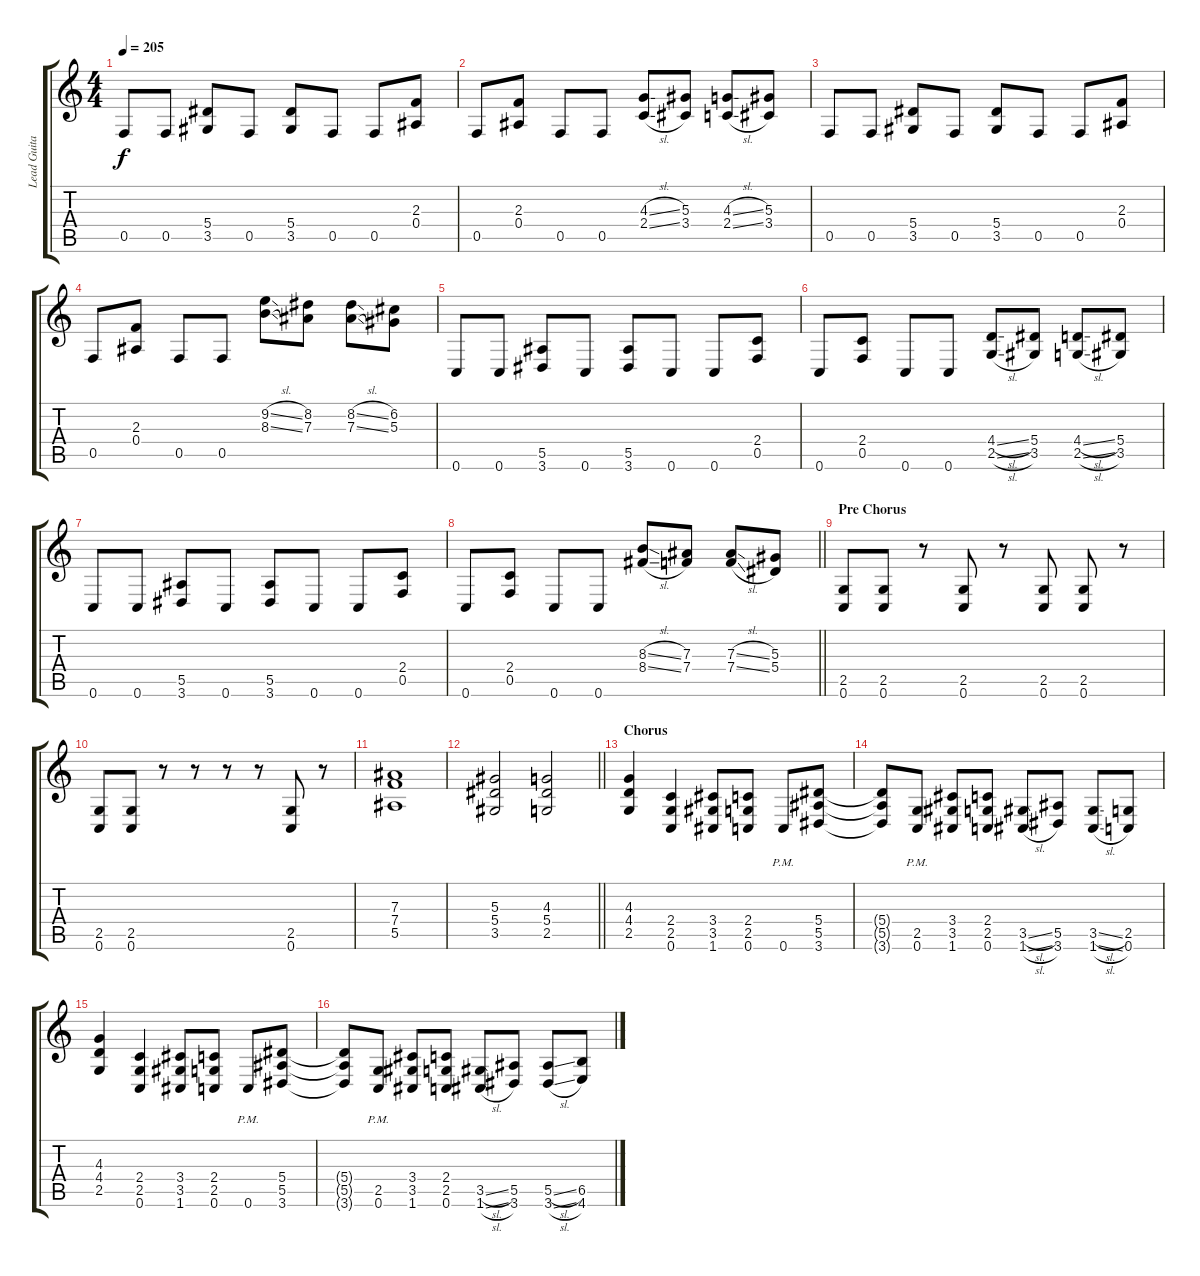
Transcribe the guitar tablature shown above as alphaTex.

\track ("Lead Guitar" "Lead Guita") {instrument overdrivenguitar}
\staff {score tabs}
\tuning (C4 G3 Eb3 Bb2 F2 C2) {hide}
\ts (4 4)
\tempo 205
\clef g2
\ks c
0.5.8{dy f} 0.5.8 (5.4 3.5).8 0.5.8 (5.4 3.5).8 0.5.8 0.5.8 (2.3 0.4).8 |
0.5.8 (2.3 0.4).8 0.5.8 0.5.8 (4.3{sl} 2.4{sl}).8 (5.3 3.4).8 (4.3{sl} 2.4{sl}).8 (5.3 3.4).8 |
0.5.8 0.5.8 (5.4 3.5).8 0.5.8 (5.4 3.5).8 0.5.8 0.5.8 (2.3 0.4).8 |
0.5.8 (2.3 0.4).8 0.5.8 0.5.8 (9.2{sl} 8.3{sl}).8 (8.2 7.3).8 (8.2{sl} 7.3{sl}).8 (6.2 5.3).8 |
0.6.8 0.6.8 (5.5 3.6).8 0.6.8 (5.5 3.6).8 0.6.8 0.6.8 (2.4 0.5).8 |
0.6.8 (2.4 0.5).8 0.6.8 0.6.8 (4.4{sl} 2.5{sl}).8 (5.4 3.5).8 (4.4{sl} 2.5{sl}).8 (5.4 3.5).8 |
0.6.8 0.6.8 (5.5 3.6).8 0.6.8 (5.5 3.6).8 0.6.8 0.6.8 (2.4 0.5).8 |
\barLineRight lightlight
0.6.8 (2.4 0.5).8 0.6.8 0.6.8 (8.3{sl} 8.4{sl}).8 (7.3 7.4).8 (7.3{sl} 7.4{sl}).8 (5.3 5.4).8 |
\section ("" "Pre Chorus")
(2.5 0.6).8 (2.5 0.6).8 r.8 (2.5 0.6).8 r.8 (2.5 0.6).8 (2.5 0.6).8 r.8 |
(2.5 0.6).8 (2.5 0.6).8 r.8 r.8 r.8 r.8 (2.5 0.6).8 r.8 |
(7.3 7.4 5.5).1 |
\barLineRight lightlight
(5.3 5.4 3.5).2 (4.3 5.4 2.5).2 |
\section ("" "Chorus")
(4.3 4.4 2.5).4 (2.4 2.5 0.6).4 (3.4 3.5 1.6).8 (2.4 2.5 0.6).8 0.6{pm}.8 (5.4 5.5 3.6).8 |
(5.4{t} 5.5{t} 3.6{t}).8 (2.5 0.6{pm}).8 (3.4 3.5 1.6).8 (2.4 2.5 0.6).8 (3.5{sl} 1.6{sl}).8 (5.5 3.6).8 (3.5{sl} 1.6{sl}).8 (2.5 0.6).8 |
(4.3 4.4 2.5).4 (2.4 2.5 0.6).4 (3.4 3.5 1.6).8 (2.4 2.5 0.6).8 0.6{pm}.8 (5.4 5.5 3.6).8 |
(5.4{t} 5.5{t} 3.6{t}).8 (2.5 0.6{pm}).8 (3.4 3.5 1.6).8 (2.4 2.5 0.6).8 (3.5{sl} 1.6{sl}).8 (5.5 3.6).8 (5.5{sl} 3.6{sl}).8 (6.5 4.6).8
